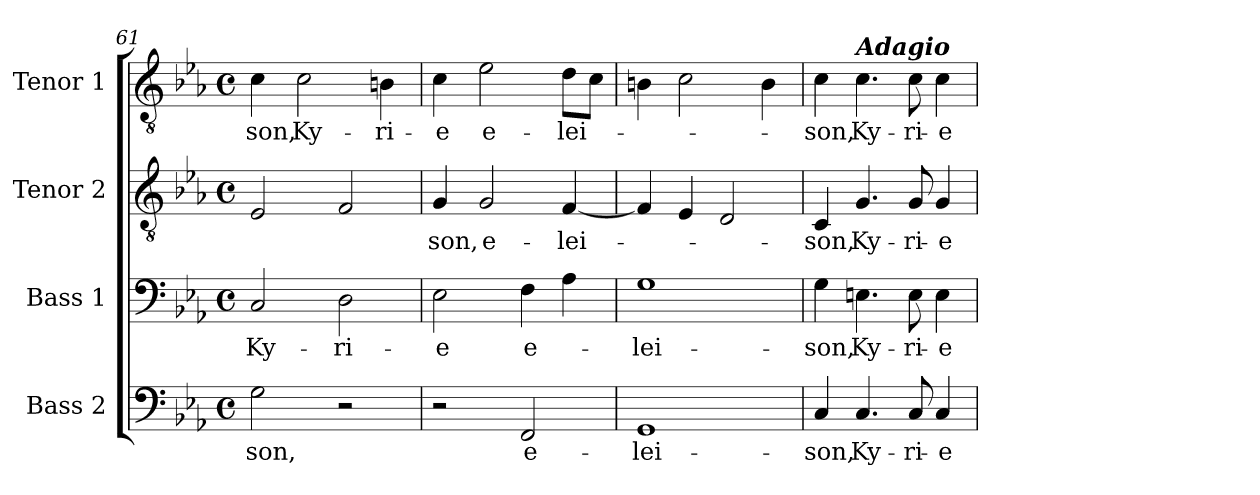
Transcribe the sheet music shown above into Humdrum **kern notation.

**kern	**text	**kern	**text	**kern	**text	**kern	**text
*part4	*part4	*part3	*part3	*part2	*part2	*part1	*part1
*staff4	*staff4	*staff3	*staff3	*staff2	*staff2	*staff1	*staff1
*I"Bass 2	*	*I"Bass 1	*	*I"Tenor 2	*	*I"Tenor 1	*
*I'B. 2	*	*I'B. 1	*	*I'T. 2	*	*I'T. 1	*
*clefF4	*	*clefF4	*	*clefGv2	*	*clefGv2	*
*k[b-e-a-]	*	*k[b-e-a-]	*	*k[b-e-a-]	*	*k[b-e-a-]	*
*E-:	*	*E-:	*	*E-:	*	*E-:	*
*M4/4	*	*M4/4	*	*M4/4	*	*M4/4	*
*met(c)	*	*met(c)	*	*met(c)	*	*met(c)	*
=61	=61	=61	=61	=61	=61	=61	=61
!	!LO:LY:b	!	!LO:LY:b	!	!	!	!LO:LY:b
2G\	-son,	2C/	Ky-	2E-/	.	4c\	-son,
!	!	!	!	!	!	!	!LO:LY:b
.	.	.	.	.	.	2c\	Ky-
!	!	!	!LO:LY:b	!	!	!	!
2r	.	2D\	-ri-	2F/	.	.	.
!	!	!	!	!	!	!	!LO:LY:b
.	.	.	.	.	.	4Bn\	-ri-
=62	=62	=62	=62	=62	=62	=62	=62
!	!	!	!LO:LY:b	!	!LO:LY:b	!	!LO:LY:b
2r	.	2E-\	-e	4G/	-son,	4c\	-e
!	!	!	!	!	!LO:LY:b	!	!LO:LY:b
.	.	.	.	2G/	e-	2e-\	e-
!	!LO:LY:b	!	!LO:LY:b	!	!	!	!
2FF/	e-	4F\	e-	.	.	.	.
!	!	!	!	!	!LO:LY:b	!	!LO:LY:b
.	.	4A-\	.	[4F/	-lei-	8d\L	-lei-
.	.	.	.	.	.	8c\J	.
!!LO:LB:g=z
=63	=63	=63	=63	=63	=63	=63	=63
!	!LO:LY:b	!	!LO:LY:b	!	!	!	!
1GG	-lei-	1G	-lei-	4F/]	.	4Bn\	.
.	.	.	.	4E-/	.	2c\	.
.	.	.	.	2D/	.	.	.
.	.	.	.	.	.	4B\	.
=64	=64	=64	=64	=64	=64	=64	=64
!	!LO:LY:b	!	!LO:LY:b	!	!LO:LY:b	!	!LO:LY:b
4C/	-son,	4G\	-son,	4C/	-son,	4c\	-son,
!	!	!	!	!	!	!LO:TX:a:Bi:t=Adagio	!
!	!LO:LY:b	!	!LO:LY:b	!	!LO:LY:b	!	!LO:LY:b
4.C/	Ky-	4.En\	Ky-	4.G/	Ky-	4.c\	Ky-
!	!LO:LY:b	!	!LO:LY:b	!	!LO:LY:b	!	!LO:LY:b
8C/	-ri-	8E\	-ri-	8G/	-ri-	8c\	-ri-
!	!LO:LY:b	!	!LO:LY:b	!	!LO:LY:b	!	!LO:LY:b
4C/	-e	4E\	-e	4G/	-e	4c\	-e
=	=	=	=	=	=	=	=
*-	*-	*-	*-	*-	*-	*-	*-
